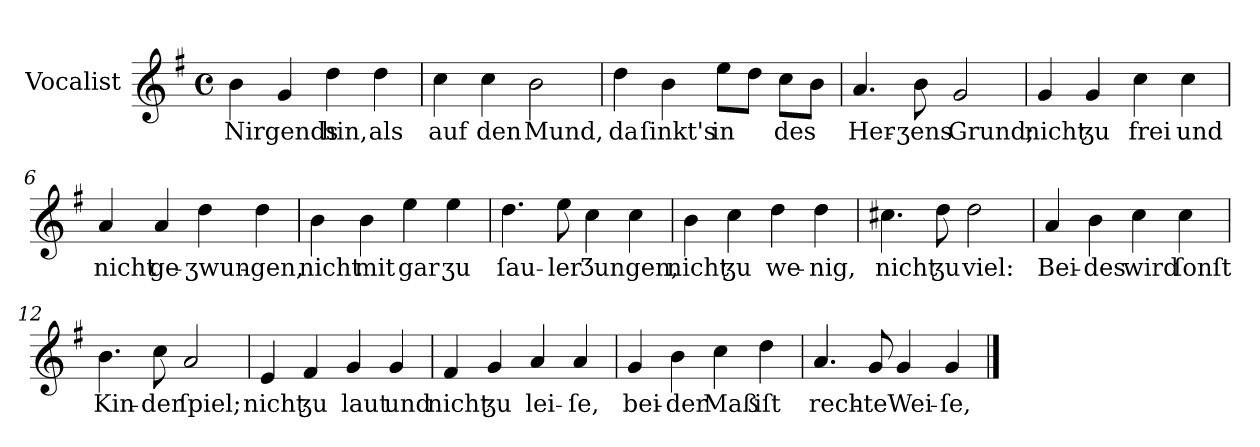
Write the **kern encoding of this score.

**kern	**text
*part1	*part1
*staff1	*staff1
*I"Vocalist	*
*clefG2	*
*k[f#]	*
*G:	*
*M4/4	*
*met(c)	*
=1	=1
4b	Nirgends
4g	.
4dd	hin,
4dd	als
=2	=2
4cc	auf
4cc	den
2b	Mund,
=3	=3
4dd	da
4b	ſinkt's
8eeL	in
8ddJ	.
8ccL	des
8bJ	.
=4	=4
4.a	Her-
8b	-ʒens
2g	Grund;
=5	=5
4g	nicht
4g	ʒu
4cc	frei
4cc	und
=6	=6
4a	nicht
4a	ge-
4dd	-ʒwun-
4dd	-gen,
=7	=7
4b	nicht
4b	mit
4ee	gar
4ee	ʒu
=8	=8
4.dd	ſau-
8ee	-ler
4cc	Ʒungen,
4cc	.
=9	=9
4b	nicht
4cc	ʒu
4dd	we-
4dd	-nig,
=10	=10
4.cc#X	nicht
8dd	ʒu
2dd	viel:
=11	=11
4a	Bei-
4b	-des
4cc	wird
4cc	ſonſt
=12	=12
4.b	Kin-
8cc	-der
2a	ſpiel;
=13	=13
4e	nicht
4f#	ʒu
4g	laut
4g	und
=14	=14
4f#	nicht
4g	ʒu
4a	lei-
4a	-ſe,
=15	=15
4g	bei-
4b	-der
4cc	Maß
4dd	iſt
=16	=16
4.a	rech-
8g	-te
4g	Wei-
4g	-ſe,
==	==
*-	*-
